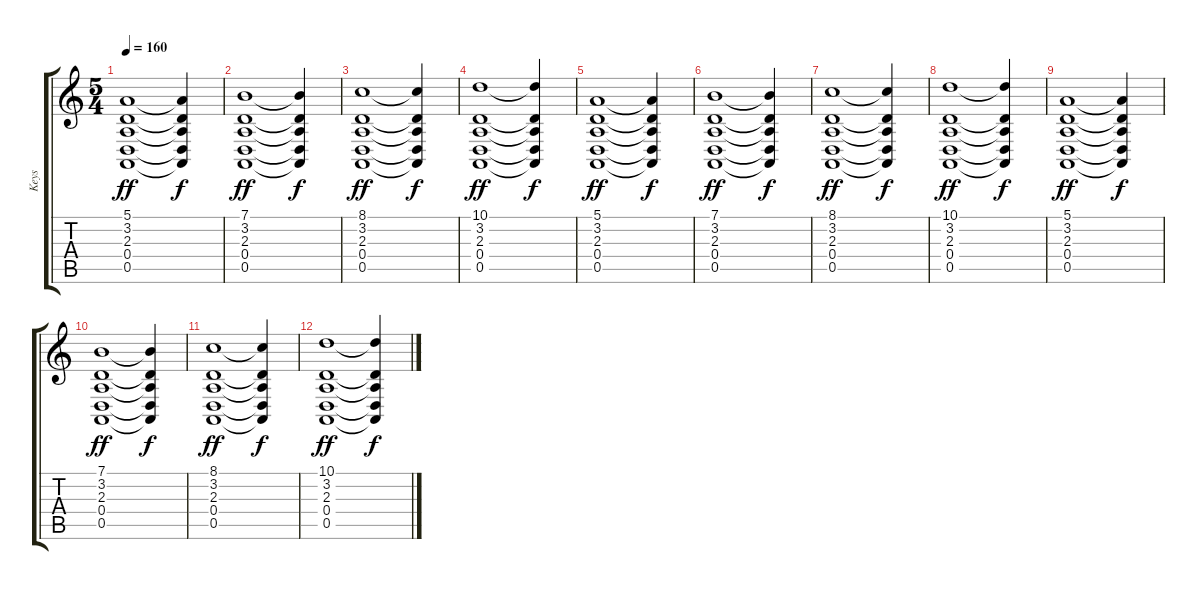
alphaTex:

\track ("Keys" "Keys") {instrument synthstrings1}
\staff {score tabs}
\tuning (E4 B3 G3 D3 A2 E2) {hide}
\ts (5 4)
\tempo 160
\clef g2
\ks c
(5.1 3.2 2.3 0.4 0.5).1{dy ff} (5.1{t} 3.2{t} 2.3{t} 0.4{t} 0.5{t}).4{dy f} |
(7.1 3.2 2.3 0.4 0.5).1{dy ff} (7.1{t} 3.2{t} 2.3{t} 0.4{t} 0.5{t}).4{dy f} |
(8.1 3.2 2.3 0.4 0.5).1{dy ff} (8.1{t} 3.2{t} 2.3{t} 0.4{t} 0.5{t}).4{dy f} |
(10.1 3.2 2.3 0.4 0.5).1{dy ff} (10.1{t} 3.2{t} 2.3{t} 0.4{t} 0.5{t}).4{dy f} |
(5.1 3.2 2.3 0.4 0.5).1{dy ff} (5.1{t} 3.2{t} 2.3{t} 0.4{t} 0.5{t}).4{dy f} |
(7.1 3.2 2.3 0.4 0.5).1{dy ff} (7.1{t} 3.2{t} 2.3{t} 0.4{t} 0.5{t}).4{dy f} |
(8.1 3.2 2.3 0.4 0.5).1{dy ff} (8.1{t} 3.2{t} 2.3{t} 0.4{t} 0.5{t}).4{dy f} |
(10.1 3.2 2.3 0.4 0.5).1{dy ff} (10.1{t} 3.2{t} 2.3{t} 0.4{t} 0.5{t}).4{dy f} |
(5.1 3.2 2.3 0.4 0.5).1{dy ff} (5.1{t} 3.2{t} 2.3{t} 0.4{t} 0.5{t}).4{dy f} |
(7.1 3.2 2.3 0.4 0.5).1{dy ff} (7.1{t} 3.2{t} 2.3{t} 0.4{t} 0.5{t}).4{dy f} |
(8.1 3.2 2.3 0.4 0.5).1{dy ff} (8.1{t} 3.2{t} 2.3{t} 0.4{t} 0.5{t}).4{dy f} |
(10.1 3.2 2.3 0.4 0.5).1{dy ff} (10.1{t} 3.2{t} 2.3{t} 0.4{t} 0.5{t}).4{dy f}
